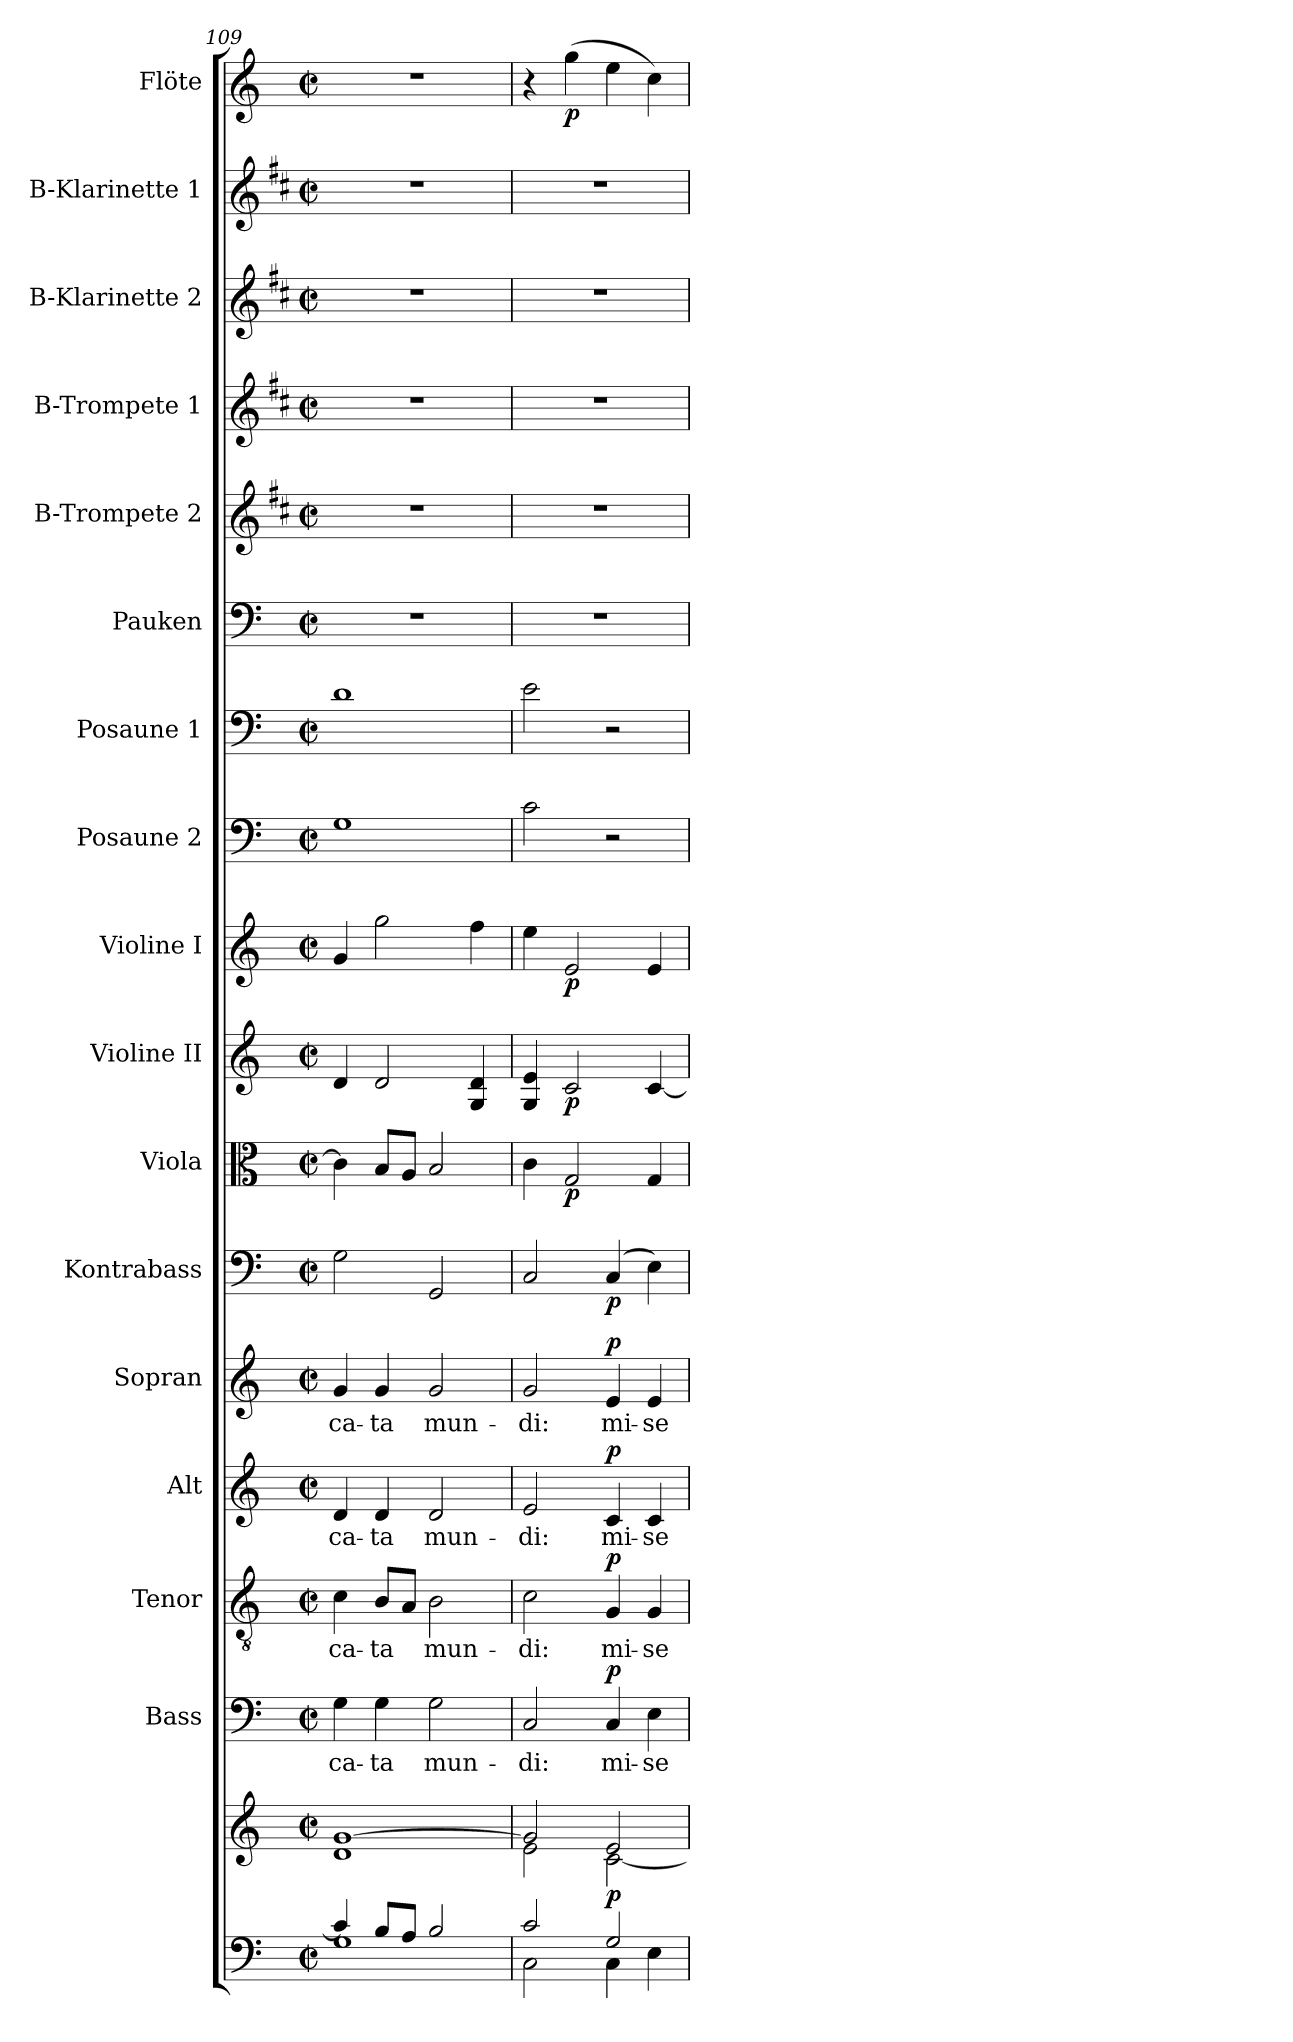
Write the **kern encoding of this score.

**kern	**kern	**dynam	**kern	**text	**dynam	**kern	**text	**dynam	**kern	**text	**dynam	**kern	**text	**dynam	**kern	**dynam	**kern	**dynam	**kern	**dynam	**kern	**dynam	**kern	**kern	**kern	**kern	**kern	**kern	**kern	**kern	**dynam
*part17	*part17	*part17	*part16	*part16	*part16	*part15	*part15	*part15	*part14	*part14	*part14	*part13	*part13	*part13	*part12	*part12	*part11	*part11	*part10	*part10	*part9	*part9	*part8	*part7	*part6	*part5	*part4	*part3	*part2	*part1	*part1
*staff18	*staff17	*staff17/18	*staff16	*staff16	*staff16	*staff15	*staff15	*staff15	*staff14	*staff14	*staff14	*staff13	*staff13	*staff13	*staff12	*staff12	*staff11	*staff11	*staff10	*staff10	*staff9	*staff9	*staff8	*staff7	*staff6	*staff5	*staff4	*staff3	*staff2	*staff1	*staff1
*	*	*	*I"Bass	*	*	*I"Tenor	*	*	*I"Alt	*	*	*I"Sopran	*	*	*I"Kontrabass	*	*I"Viola	*	*I"Violine II	*	*I"Violine I	*	*I"Posaune 2	*I"Posaune 1	*I"Pauken	*I"B-Trompete 2	*I"B-Trompete 1	*I"B-Klarinette 2	*I"B-Klarinette 1	*I"Flöte	*
*	*	*	*I'B.	*	*	*I'T.	*	*	*I'A.	*	*	*I'S.	*	*	*I'Kb.	*	*I'Vla.	*	*I'Vl. II	*	*I'Vl. I	*	*I'Pos. 2	*I'Pos. 1	*I'Pk.	*I'B Trp. 2	*I'B Trp. 1	*I'B Kl. 2	*I'B Kl. 1	*I'Fl.	*
*clefF4	*clefG2	*	*clefF4	*	*	*clefGv2	*	*	*clefG2	*	*	*clefG2	*	*	*clefF4	*	*clefC3	*	*clefG2	*	*clefG2	*	*clefF4	*clefF4	*clefF4	*clefG2	*clefG2	*clefG2	*clefG2	*clefG2	*
*	*	*	*	*	*	*	*	*	*	*	*	*	*	*	*ITrd7c12	*	*	*	*	*	*	*	*	*	*	*ITrd1c2	*ITrd1c2	*ITrd1c2	*ITrd1c2	*	*
*k[]	*k[]	*	*k[]	*	*	*k[]	*	*	*k[]	*	*	*k[]	*	*	*k[]	*	*k[]	*	*k[]	*	*k[]	*	*k[]	*k[]	*k[]	*k[]	*k[]	*k[]	*k[]	*k[]	*
*C:	*C:	*	*C:	*	*	*C:	*	*	*C:	*	*	*C:	*	*	*C:	*	*C:	*	*C:	*	*C:	*	*C:	*C:	*C:	*C:	*C:	*C:	*C:	*C:	*
*M2/2	*M2/2	*	*M2/2	*	*	*M2/2	*	*	*M2/2	*	*	*M2/2	*	*	*M2/2	*	*M2/2	*	*M2/2	*	*M2/2	*	*M2/2	*M2/2	*M2/2	*M2/2	*M2/2	*M2/2	*M2/2	*M2/2	*
*met(c|)	*met(c|)	*	*met(c|)	*	*	*met(c|)	*	*	*met(c|)	*	*	*met(c|)	*	*	*met(c|)	*	*met(c|)	*	*met(c|)	*	*met(c|)	*	*met(c|)	*met(c|)	*met(c|)	*met(c|)	*met(c|)	*met(c|)	*met(c|)	*met(c|)	*
=109	=109	=109	=109	=109	=109	=109	=109	=109	=109	=109	=109	=109	=109	=109	=109	=109	=109	=109	=109	=109	=109	=109	=109	=109	=109	=109	=109	=109	=109	=109	=109
*^	*^	*	*	*	*	*	*	*	*	*	*	*	*	*	*	*	*	*	*	*	*	*	*	*	*	*	*	*	*	*	*
!	!	!	!	!	!	!LO:LY:b	!	!	!LO:LY:b	!	!	!LO:LY:b	!	!	!LO:LY:b	!	!	!	!	!	!	!	!	!	!	!	!	!	!	!	!	!	!
4c/]	1G	[>1g	1d	.	4G\	-ca-	.	4c\	-ca-	.	4d/	-ca-	.	4g/	-ca-	.	2GG\	.	4c\]	.	4d/	.	4g/	.	1G	1d	1r	1r	1r	1r	1r	1r	.
!	!	!	!	!	!	!LO:LY:b	!	!	!LO:LY:b	!	!	!LO:LY:b	!	!	!LO:LY:b	!	!	!	!	!	!	!	!	!	!	!	!	!	!	!	!	!	!
8B/L	.	.	.	.	4G\	-ta	.	8B/L	-ta	.	4d/	-ta	.	4g/	-ta	.	.	.	8B/L	.	2d/	.	2gg\	.	.	.	.	.	.	.	.	.	.
8A/J	.	.	.	.	.	.	.	8A/J	.	.	.	.	.	.	.	.	.	.	8A/J	.	.	.	.	.	.	.	.	.	.	.	.	.	.
!	!	!	!	!	!	!LO:LY:b	!	!	!LO:LY:b	!	!	!LO:LY:b	!	!	!LO:LY:b	!	!	!	!	!	!	!	!	!	!	!	!	!	!	!	!	!	!
2B/	.	.	.	.	2G\	mun-	.	2B\	mun-	.	2d/	mun-	.	2g/	mun-	.	2GGG/	.	2B/	.	.	.	.	.	.	.	.	.	.	.	.	.	.
.	.	.	.	.	.	.	.	.	.	.	.	.	.	.	.	.	.	.	.	.	4G/ 4d/	.	4ff\	.	.	.	.	.	.	.	.	.	.
=110	=110	=110	=110	=110	=110	=110	=110	=110	=110	=110	=110	=110	=110	=110	=110	=110	=110	=110	=110	=110	=110	=110	=110	=110	=110	=110	=110	=110	=110	=110	=110	=110	=110
!	!	!	!	!	!	!LO:LY:b	!	!	!LO:LY:b	!	!	!LO:LY:b	!	!	!LO:LY:b	!	!	!	!	!	!	!	!	!	!	!	!	!	!	!	!	!	!
2c/	2C\	2g/]	2e\	.	2C/	-di:	.	2c\	-di:	.	2e/	-di:	.	2g/	-di:	.	2CC/	.	4c\	.	4G/ 4e/	.	4ee\	.	2c\	2e\	1r	1r	1r	1r	1r	4r	.
!	!	!	!	!	!	!	!	!	!	!	!	!	!	!	!	!	!	!	!	!LO:DY:b	!	!LO:DY:b	!	!LO:DY:b	!	!	!	!	!	!	!	!	!LO:DY:b
.	.	.	.	.	.	.	.	.	.	.	.	.	.	.	.	.	.	.	2G/	p	2c/	p	2e/	p	.	.	.	.	.	.	.	(>4gg\	p
!	!	!	!	!LO:DY:b	!	!LO:LY:b	!LO:DY:a	!	!LO:LY:b	!LO:DY:a	!	!LO:LY:b	!LO:DY:a	!	!LO:LY:b	!LO:DY:a	!	!LO:DY:b	!	!	!	!	!	!	!	!	!	!	!	!	!	!	!
2G/	4C\	2e/	[<2c\	p	4C/	mi-	p	4G/	mi-	p	4c/	mi-	p	4e/	mi-	p	(4CC/	p	.	.	.	.	.	.	2r	2r	.	.	.	.	.	4ee\	.
!	!	!	!	!	!	!LO:LY:b	!	!	!LO:LY:b	!	!	!LO:LY:b	!	!	!LO:LY:b	!	!	!	!	!	!	!	!	!	!	!	!	!	!	!	!	!	!
.	4E\	.	.	.	4E\	-se-	.	4G/	-se-	.	4c/	-se-	.	4e/	-se-	.	4EE\)	.	4G/	.	[4c/	.	4e/	.	.	.	.	.	.	.	.	4cc\)	.
*v	*v	*	*	*	*	*	*	*	*	*	*	*	*	*	*	*	*	*	*	*	*	*	*	*	*	*	*	*	*	*	*	*	*
*	*v	*v	*	*	*	*	*	*	*	*	*	*	*	*	*	*	*	*	*	*	*	*	*	*	*	*	*	*	*	*	*	*
=	=	=	=	=	=	=	=	=	=	=	=	=	=	=	=	=	=	=	=	=	=	=	=	=	=	=	=	=	=	=	=
*-	*-	*-	*-	*-	*-	*-	*-	*-	*-	*-	*-	*-	*-	*-	*-	*-	*-	*-	*-	*-	*-	*-	*-	*-	*-	*-	*-	*-	*-	*-	*-
